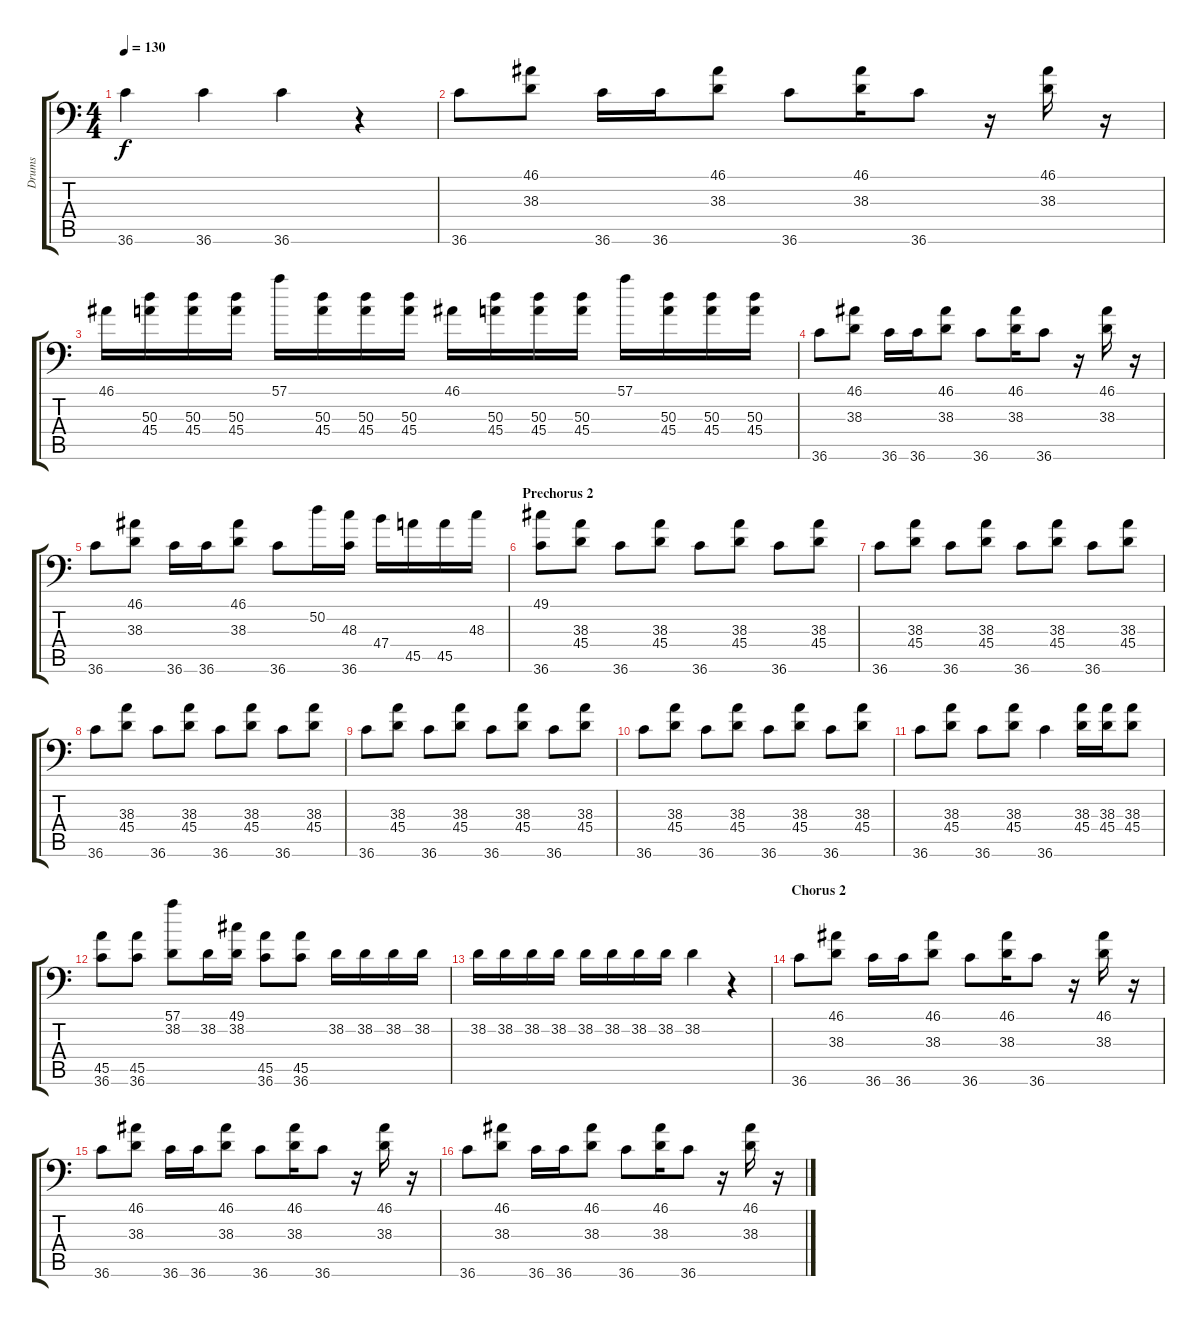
\track ("Drums" "Drums") {instrument acousticgrandpiano}
\staff {score tabs}
\tuning (C-1 C-1 C-1 C-1 C-1 C-1) {hide}
\ts (4 4)
\tempo 130
\clef f4
\ks c
36.6.4{dy f} 36.6.4 36.6.4 r.4 |
36.6.8 (46.1 38.3).8 36.6.16 36.6.16 (46.1 38.3).8 36.6.8 (46.1 38.3).16 36.6.8 r.16 (46.1 38.3).16 r.16 |
46.1.16 (50.3 45.4).16 (50.3 45.4).16 (50.3 45.4).16 57.1.16 (50.3 45.4).16 (50.3 45.4).16 (50.3 45.4).16 46.1.16 (50.3 45.4).16 (50.3 45.4).16 (50.3 45.4).16 57.1.16 (50.3 45.4).16 (50.3 45.4).16 (50.3 45.4).16 |
36.6.8 (46.1 38.3).8 36.6.16 36.6.16 (46.1 38.3).8 36.6.8 (46.1 38.3).16 36.6.8 r.16 (46.1 38.3).16 r.16 |
36.6.8 (46.1 38.3).8 36.6.16 36.6.16 (46.1 38.3).8 36.6.8 50.2.16 (48.3 36.6).16 47.4.16 45.5.16 45.5.16 48.3.16 |
\section ("" "Prechorus 2")
(49.1 36.6).8 (38.3 45.4).8 36.6.8 (38.3 45.4).8 36.6.8 (38.3 45.4).8 36.6.8 (38.3 45.4).8 |
36.6.8 (38.3 45.4).8 36.6.8 (38.3 45.4).8 36.6.8 (38.3 45.4).8 36.6.8 (38.3 45.4).8 |
36.6.8 (38.3 45.4).8 36.6.8 (38.3 45.4).8 36.6.8 (38.3 45.4).8 36.6.8 (38.3 45.4).8 |
36.6.8 (38.3 45.4).8 36.6.8 (38.3 45.4).8 36.6.8 (38.3 45.4).8 36.6.8 (38.3 45.4).8 |
36.6.8 (38.3 45.4).8 36.6.8 (38.3 45.4).8 36.6.8 (38.3 45.4).8 36.6.8 (38.3 45.4).8 |
36.6.8 (38.3 45.4).8 36.6.8 (38.3 45.4).8 36.6.4 (38.3 45.4).16 (38.3 45.4).16 (38.3 45.4).8 |
(45.5 36.6).8 (45.5 36.6).8 (57.1 38.2).8 38.2.16 (49.1 38.2).16 (45.5 36.6).8 (45.5 36.6).8 38.2.16 38.2.16 38.2.16 38.2.16 |
38.2.16 38.2.16 38.2.16 38.2.16 38.2.16 38.2.16 38.2.16 38.2.16 38.2.4 r.4 |
\section ("" "Chorus 2")
36.6.8 (46.1 38.3).8 36.6.16 36.6.16 (46.1 38.3).8 36.6.8 (46.1 38.3).16 36.6.8 r.16 (46.1 38.3).16 r.16 |
36.6.8 (46.1 38.3).8 36.6.16 36.6.16 (46.1 38.3).8 36.6.8 (46.1 38.3).16 36.6.8 r.16 (46.1 38.3).16 r.16 |
36.6.8 (46.1 38.3).8 36.6.16 36.6.16 (46.1 38.3).8 36.6.8 (46.1 38.3).16 36.6.8 r.16 (46.1 38.3).16 r.16
